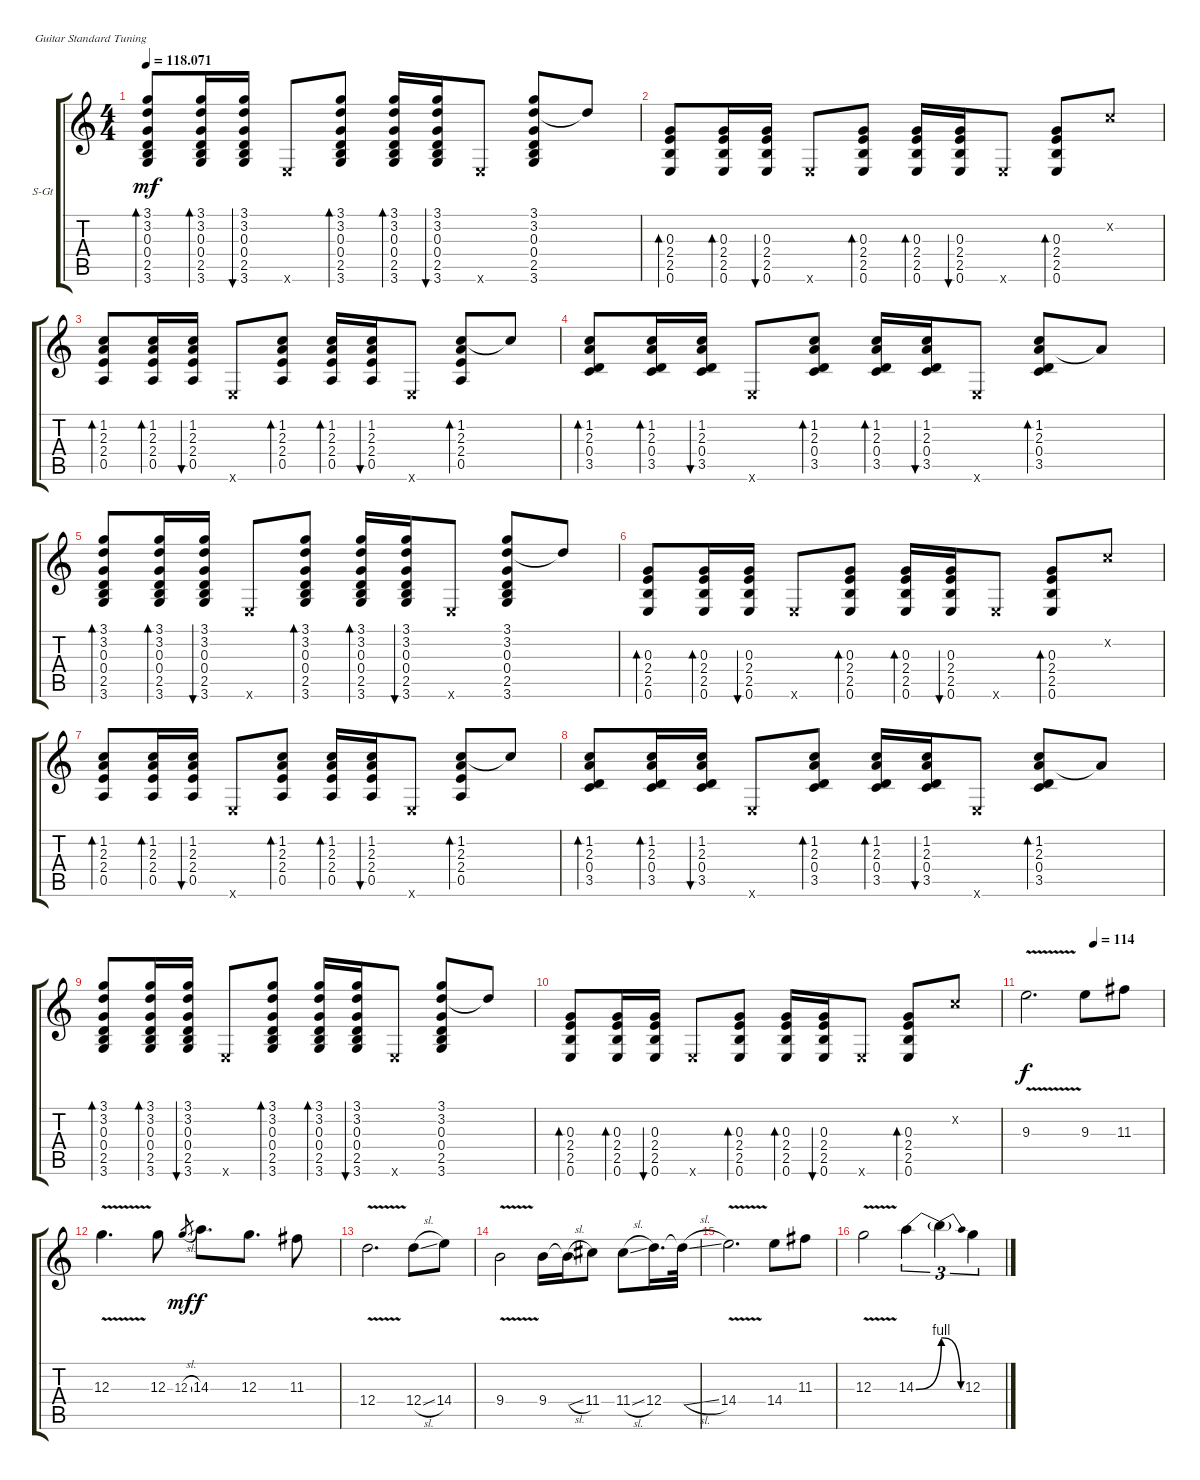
\defaultSystemsLayout 4
\bracketExtendMode groupsimilarinstruments
\firstSystemTrackNameOrientation horizontal
\otherSystemsTrackNameOrientation horizontal
\track ("Steel Guitar" "S-Gt") {instrument acousticguitarsteel}
\staff {score tabs}
\tuning (E4 B3 G3 D3 A2 E2)
\ts (4 4)
\tempo
118.071
\accidentals auto
\clef g2
\ottava regular
\simile none
\ks c
(2.5 3.2 3.1 3.6 0.4 0.3).8{bd 30 dy mf} (2.5 3.1 3.2 3.6 0.4 0.3).16{bd 30} (2.5 0.4 0.3 3.2 3.1 3.6).16{bu 30} 0.6{x}.8 (2.5 0.4 0.3 3.2 3.1 3.6).8{bd 30} (2.5 0.4 0.3 3.2 3.1 3.6).16{bd 30} (2.5 0.4 0.3 3.2 3.1 3.6).16{bu 30} 0.6{x}.8 (0.4 0.3 3.2 3.1 2.5 3.6).8 3.2{t}.8 |
(2.5 2.4 0.6 0.3).8{bd 30} (2.5 2.4 0.6 0.3).16{bd 30} (2.5 2.4 0.3 0.6).16{bu 30} 0.6{x}.8 (2.5 2.4 0.6 0.3).8{bd 30} (2.5 2.4 0.6 0.3).16{bd 30} (2.5 2.4 0.6 0.3).16{bu 30} 0.6{x}.8 (2.5 2.4 0.6 0.3).8{bd 30} 1.2{x}.8 |
(0.5 2.4 2.3 1.2).8{bd 30} (0.5 2.4 2.3 1.2).16{bd 30} (0.5 2.4 2.3 1.2).16{bu 30} 0.6{x}.8 (0.5 2.4 2.3 1.2).8{bd 30} (0.5 2.4 2.3 1.2).16{bd 30} (0.5 2.4 2.3 1.2).16{bu 30} 0.6{x}.8 (0.5 2.4 2.3 1.2).8{bd 30} 1.2{t}.8 |
(3.5 0.4 2.3 1.2).8{bd 30} (3.5 0.4 2.3 1.2).16{bd 30} (3.5 0.4 2.3 1.2).16{bu 30} 0.6{x}.8 (3.5 0.4 2.3 1.2).8{bd 30} (3.5 0.4 2.3 1.2).16{bd 30} (3.5 0.4 2.3 1.2).16{bu 30} 0.6{x}.8 (3.5 0.4 2.3 1.2).8{bd 30} 2.3{t}.8 |
(2.5 3.2 3.1 3.6 0.4 0.3).8{bd 30} (2.5 3.1 3.2 3.6 0.4 0.3).16{bd 30} (2.5 0.4 0.3 3.2 3.1 3.6).16{bu 30} 0.6{x}.8 (2.5 0.4 0.3 3.2 3.1 3.6).8{bd 30} (2.5 0.4 0.3 3.2 3.1 3.6).16{bd 30} (2.5 0.4 0.3 3.2 3.1 3.6).16{bu 30} 0.6{x}.8 (0.4 0.3 3.2 3.1 2.5 3.6).8 3.2{t}.8 |
(2.5 2.4 0.6 0.3).8{bd 30} (2.5 2.4 0.6 0.3).16{bd 30} (2.5 2.4 0.3 0.6).16{bu 30} 0.6{x}.8 (2.5 2.4 0.6 0.3).8{bd 30} (2.5 2.4 0.6 0.3).16{bd 30} (2.5 2.4 0.6 0.3).16{bu 30} 0.6{x}.8 (2.5 2.4 0.6 0.3).8{bd 30} 1.2{x}.8 |
(0.5 2.4 2.3 1.2).8{bd 30} (0.5 2.4 2.3 1.2).16{bd 30} (0.5 2.4 2.3 1.2).16{bu 30} 0.6{x}.8 (0.5 2.4 2.3 1.2).8{bd 30} (0.5 2.4 2.3 1.2).16{bd 30} (0.5 2.4 2.3 1.2).16{bu 30} 0.6{x}.8 (0.5 2.4 2.3 1.2).8{bd 30} 1.2{t}.8 |
(3.5 0.4 2.3 1.2).8{bd 30} (3.5 0.4 2.3 1.2).16{bd 30} (3.5 0.4 2.3 1.2).16{bu 30} 0.6{x}.8 (3.5 0.4 2.3 1.2).8{bd 30} (3.5 0.4 2.3 1.2).16{bd 30} (3.5 0.4 2.3 1.2).16{bu 30} 0.6{x}.8 (3.5 0.4 2.3 1.2).8{bd 30} 2.3{t}.8 |
(2.5 3.2 3.1 3.6 0.4 0.3).8{bd 30} (2.5 3.1 3.2 3.6 0.4 0.3).16{bd 30} (2.5 0.4 0.3 3.2 3.1 3.6).16{bu 30} 0.6{x}.8 (2.5 0.4 0.3 3.2 3.1 3.6).8{bd 30} (2.5 0.4 0.3 3.2 3.1 3.6).16{bd 30} (2.5 0.4 0.3 3.2 3.1 3.6).16{bu 30} 0.6{x}.8 (0.4 0.3 3.2 3.1 2.5 3.6).8 3.2{t}.8 |
(2.5 2.4 0.6 0.3).8{bd 30} (2.5 2.4 0.6 0.3).16{bd 30} (2.5 2.4 0.3 0.6).16{bu 30} 0.6{x}.8 (2.5 2.4 0.6 0.3).8{bd 30} (2.5 2.4 0.6 0.3).16{bd 30} (2.5 2.4 0.6 0.3).16{bu 30} 0.6{x}.8 (2.5 2.4 0.6 0.3).8{bd 30} 1.2{x}.8 |
\tempo (114 0.5)
9.3{v}.2{d dy f} 9.3.8 11.3.8 |
12.3{v}.4{d} 12.3.8 12.3{sl}.8{gr dy mf} 14.3.8{d dy f} 12.3.8{d} 11.3.8 |
12.4{v}.2{d} 12.4{sl}.8 14.4.8 |
9.4{v}.2 9.4.16 9.4{sl t}.16 11.4.8 11.4{sl}.8 12.4.16{d} 12.4{sl t}.32 |
14.4{v}.2{d} 14.4.8 11.3.8 |
12.3{v}.2 14.3{be (bend 0 0 60 4)}.4{tu (3 2)} 14.3{be (release 0 4 60 0) t}.4{tu (3 2)} 12.3.4{tu (3 2)}
